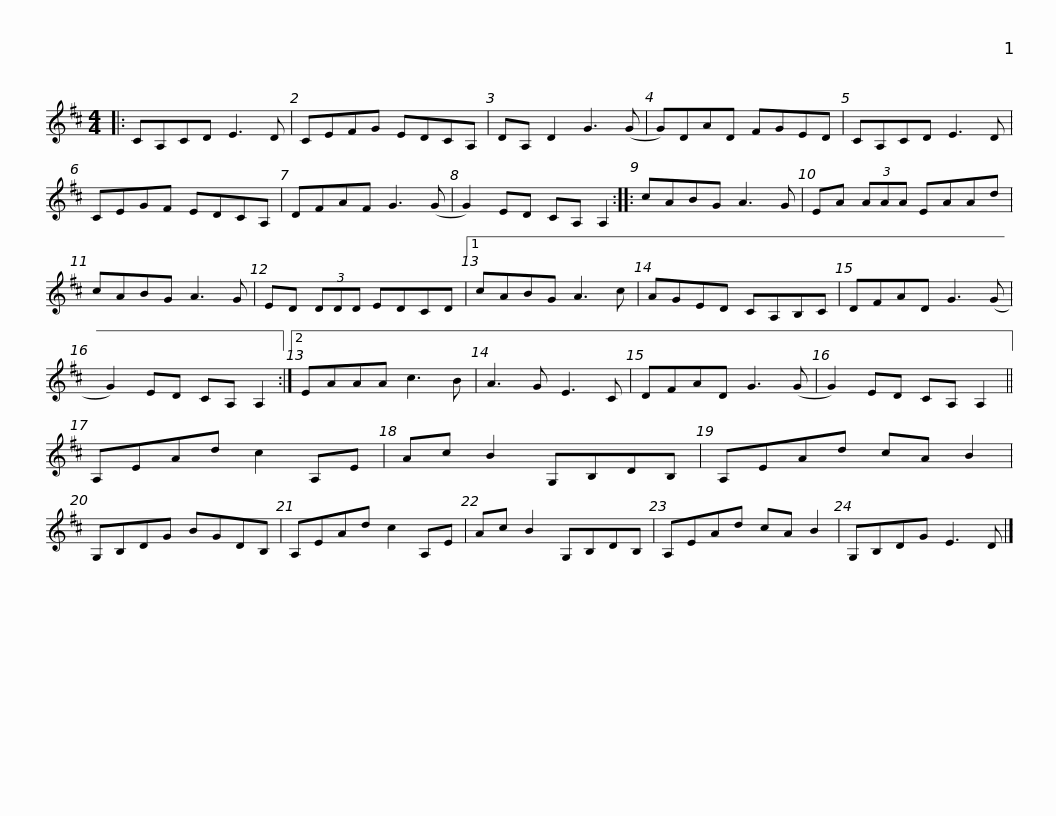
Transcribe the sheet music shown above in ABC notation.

X:1
L:1/8
M:4/4
I:linebreak $
K:D
V:1 treble
V:1
|: CA,CD E3 D | CEFG EDCA, | DA, D2 G3 (G | G)DAD FGED | CA,CD E3 D |$ %5
 CEGF EDCA, | DFAF G3 (G | G2) ED CA, A,2 :: cABG A3 G | EA (3AAA EAAd |$ %10
 cABG A3 G | ED (3DDD EDCD |1 cABG A3 c | AGED CA,B,C | DFAD G3 (G |$ %15
 G2) ED CA, A,2 :|2 EAAA c3 B | A3 G E3 C | DFAD G3 (G | G2) ED CA, A,2 || %20
 A,EAd c2 A,E |$ Ac B2 G,B,DB, | A,EAd cA B2 | G,B,DG BGDB, | A,EAd c2 A,E | %25
 Ac B2 G,B,DB, |$ A,EAd cA B2 | G,B,DG E3 D |] %28
